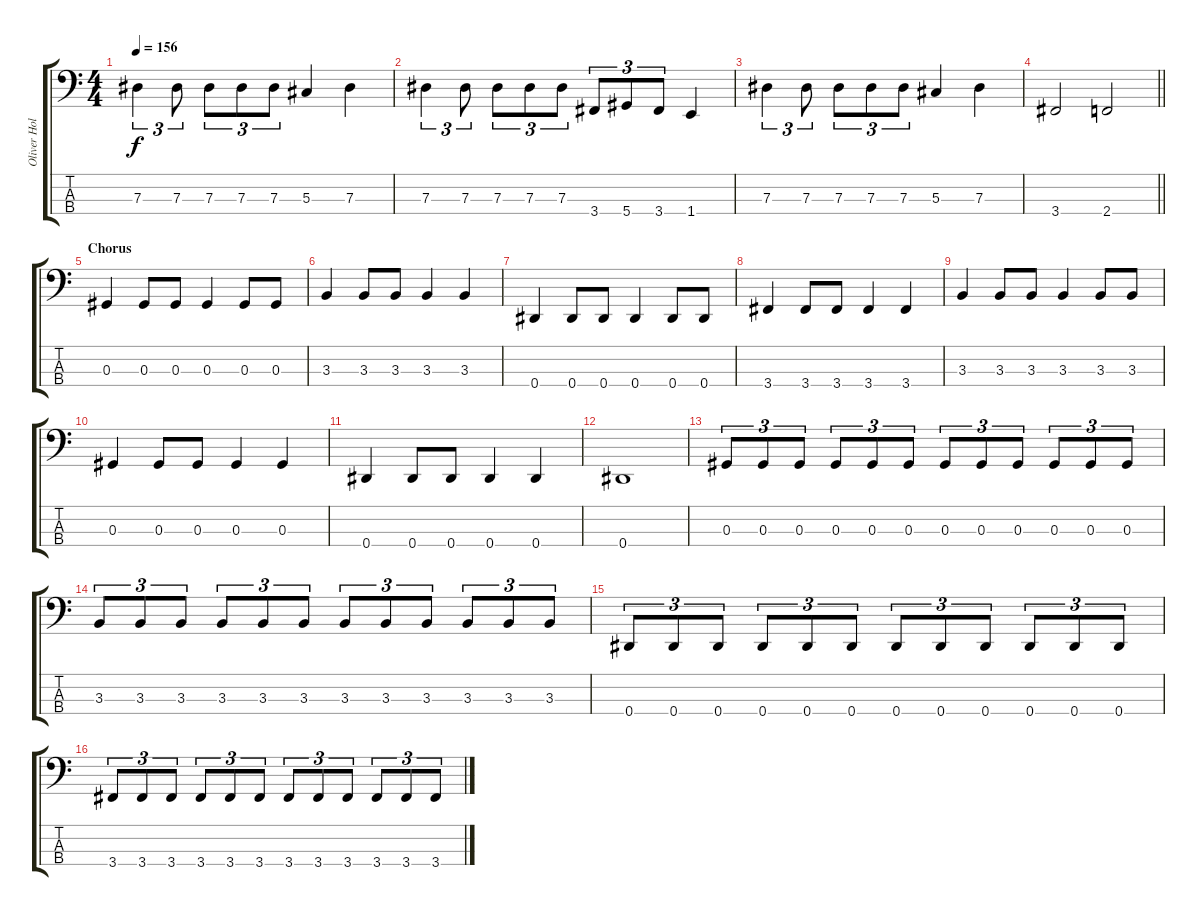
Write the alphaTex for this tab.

\track ("Oliver Holzwarth" "Oliver Hol") {instrument electricbasspick}
\staff {score tabs}
\tuning (Gb2 Db2 Ab1 Eb1) {hide}
\ts (4 4)
\tempo 156
\clef f4
\ks c
7.3.4{tu (3 2) dy f} 7.3.8{tu (3 2)} 7.3.8{tu (3 2)} 7.3.8{tu (3 2)} 7.3.8{tu (3 2)} 5.3.4 7.3.4 |
7.3.4{tu (3 2)} 7.3.8{tu (3 2)} 7.3.8{tu (3 2)} 7.3.8{tu (3 2)} 7.3.8{tu (3 2)} 3.4.8{tu (3 2)} 5.4.8{tu (3 2)} 3.4.8{tu (3 2)} 1.4.4 |
7.3.4{tu (3 2)} 7.3.8{tu (3 2)} 7.3.8{tu (3 2)} 7.3.8{tu (3 2)} 7.3.8{tu (3 2)} 5.3.4 7.3.4 |
\barLineRight lightlight
3.4.2 2.4.2 |
\section ("" "Chorus")
0.3.4 0.3.8 0.3.8 0.3.4 0.3.8 0.3.8 |
3.3.4 3.3.8 3.3.8 3.3.4 3.3.4 |
0.4.4 0.4.8 0.4.8 0.4.4 0.4.8 0.4.8 |
3.4.4 3.4.8 3.4.8 3.4.4 3.4.4 |
3.3.4 3.3.8 3.3.8 3.3.4 3.3.8 3.3.8 |
0.3.4 0.3.8 0.3.8 0.3.4 0.3.4 |
0.4.4 0.4.8 0.4.8 0.4.4 0.4.4 |
0.4.1 |
0.3.8{tu (3 2)} 0.3.8{tu (3 2)} 0.3.8{tu (3 2)} 0.3.8{tu (3 2)} 0.3.8{tu (3 2)} 0.3.8{tu (3 2)} 0.3.8{tu (3 2)} 0.3.8{tu (3 2)} 0.3.8{tu (3 2)} 0.3.8{tu (3 2)} 0.3.8{tu (3 2)} 0.3.8{tu (3 2)} |
3.3.8{tu (3 2)} 3.3.8{tu (3 2)} 3.3.8{tu (3 2)} 3.3.8{tu (3 2)} 3.3.8{tu (3 2)} 3.3.8{tu (3 2)} 3.3.8{tu (3 2)} 3.3.8{tu (3 2)} 3.3.8{tu (3 2)} 3.3.8{tu (3 2)} 3.3.8{tu (3 2)} 3.3.8{tu (3 2)} |
0.4.8{tu (3 2)} 0.4.8{tu (3 2)} 0.4.8{tu (3 2)} 0.4.8{tu (3 2)} 0.4.8{tu (3 2)} 0.4.8{tu (3 2)} 0.4.8{tu (3 2)} 0.4.8{tu (3 2)} 0.4.8{tu (3 2)} 0.4.8{tu (3 2)} 0.4.8{tu (3 2)} 0.4.8{tu (3 2)} |
3.4.8{tu (3 2)} 3.4.8{tu (3 2)} 3.4.8{tu (3 2)} 3.4.8{tu (3 2)} 3.4.8{tu (3 2)} 3.4.8{tu (3 2)} 3.4.8{tu (3 2)} 3.4.8{tu (3 2)} 3.4.8{tu (3 2)} 3.4.8{tu (3 2)} 3.4.8{tu (3 2)} 3.4.8{tu (3 2)}
